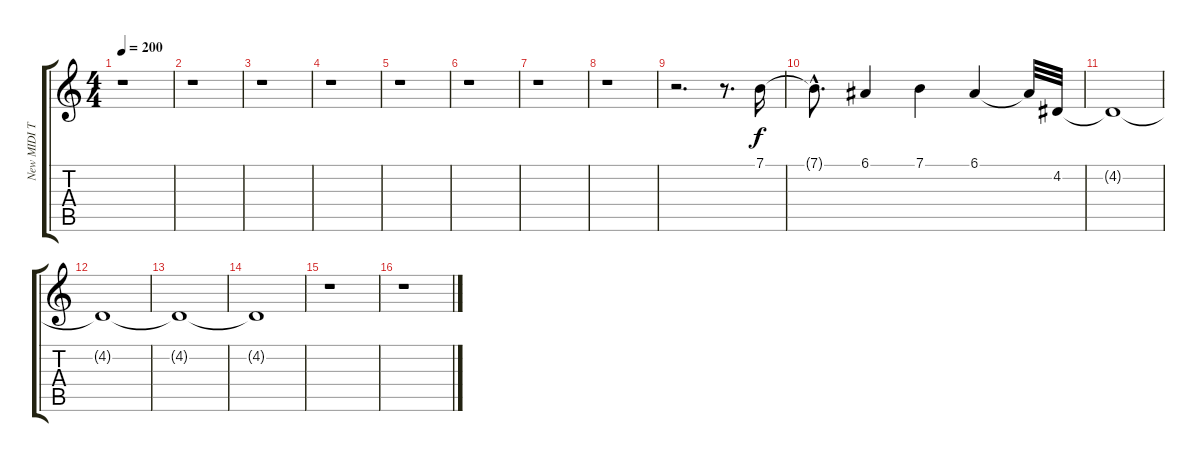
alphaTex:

\track ("New MIDI Track" "New MIDI T") {instrument dulcimer}
\staff {score tabs}
\tuning (E4 B3 G3 D3 A2 E2) {hide}
\ts (4 4)
\tempo 200
\clef g2
\ks c
r.1{dy f} |
r.1 |
r.1 |
r.1 |
r.1 |
r.1 |
r.1 |
r.1 |
r.2{d} r.8{d} 7.1.16 |
7.1{hac t}.8{d} 6.1.4 7.1.4 6.1.4 6.1{t}.32 4.2.32 |
4.2{t}.1 |
4.2{t}.1 |
4.2{t}.1 |
4.2{t}.1 |
r.1 |
r.1
